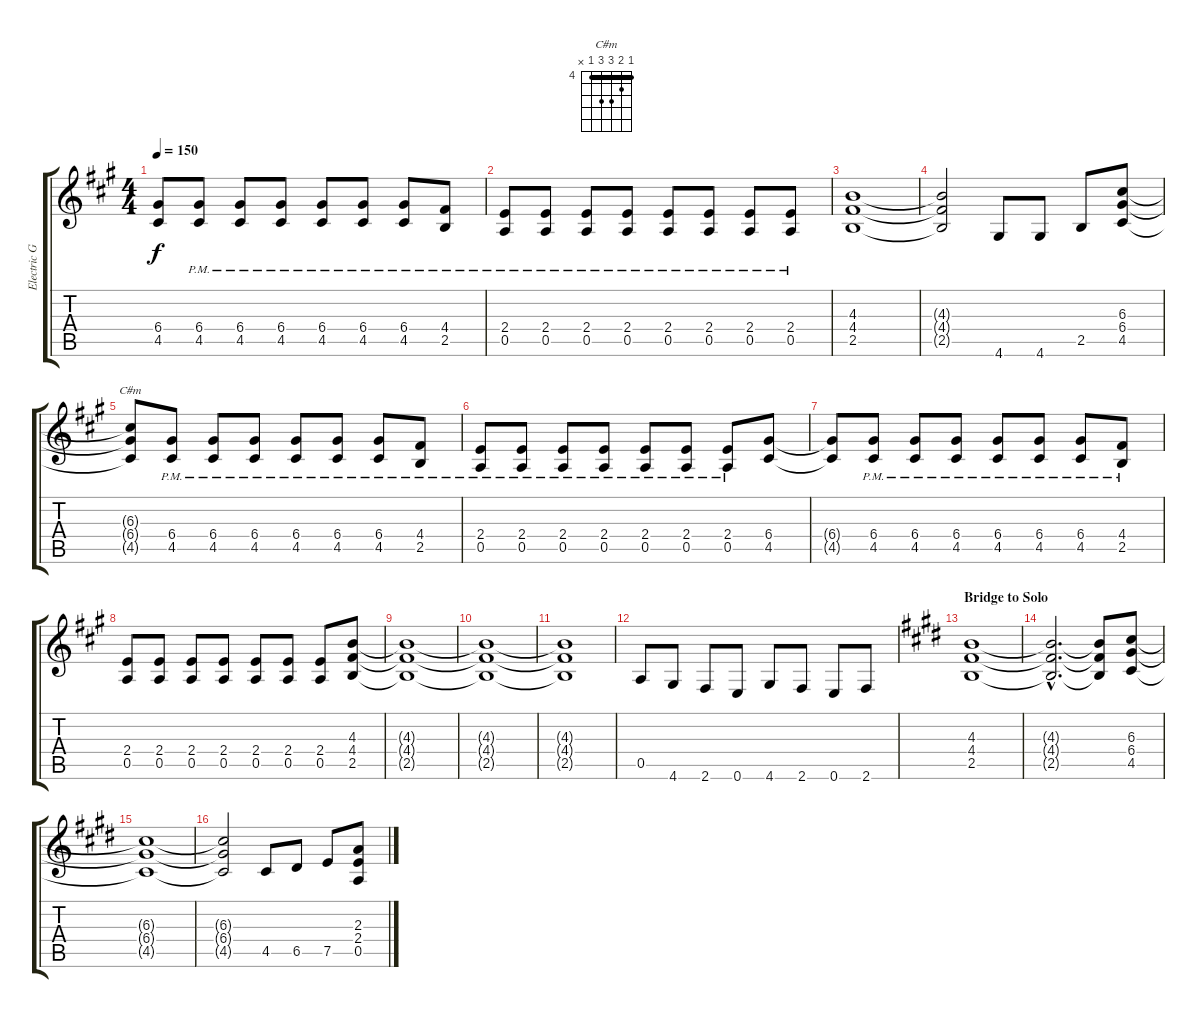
\track ("Electric Guitar 1" "Electric G") {instrument distortionguitar}
\staff {score tabs}
\tuning (E4 B3 G3 D3 A2 E2) {hide}
\chord ("C#m" 4 5 6 6 4 x) {firstfret 4 barre 4}
\ts (4 4)
\tempo 150
\clef g2
\ks f#minor
(6.4{t} 4.5{t}).8{dy f} (6.4{pm} 4.5{pm}).8 (6.4{pm} 4.5{pm}).8 (6.4{pm} 4.5{pm}).8 (6.4{pm} 4.5{pm}).8 (6.4{pm} 4.5{pm}).8 (6.4{pm} 4.5{pm}).8 (4.4{pm} 2.5{pm}).8 |
(2.4{pm} 0.5{pm}).8 (2.4{pm} 0.5{pm}).8 (2.4{pm} 0.5{pm}).8 (2.4{pm} 0.5{pm}).8 (2.4{pm} 0.5{pm}).8 (2.4{pm} 0.5{pm}).8 (2.4{pm} 0.5{pm}).8 (2.4{pm} 0.5{pm}).8 |
(4.3 4.4 2.5).1 |
(4.3{t} 4.4{t} 2.5{t}).2 4.6.8 4.6.8 2.5.8 (6.3 6.4 4.5).8 |
(6.3{t} 6.4{t} 4.5{t}).8{ch "C#m"} (6.4{pm} 4.5{pm}).8 (6.4{pm} 4.5{pm}).8 (6.4{pm} 4.5{pm}).8 (6.4{pm} 4.5{pm}).8 (6.4{pm} 4.5{pm}).8 (6.4{pm} 4.5{pm}).8 (4.4{pm} 2.5{pm}).8 |
(2.4{pm} 0.5{pm}).8 (2.4{pm} 0.5{pm}).8 (2.4{pm} 0.5{pm}).8 (2.4{pm} 0.5{pm}).8 (2.4{pm} 0.5{pm}).8 (2.4{pm} 0.5{pm}).8 (2.4{pm} 0.5{pm}).8 (6.4 4.5).8 |
(6.4{t} 4.5{t}).8 (6.4{pm} 4.5{pm}).8 (6.4{pm} 4.5{pm}).8 (6.4{pm} 4.5{pm}).8 (6.4{pm} 4.5{pm}).8 (6.4{pm} 4.5{pm}).8 (6.4{pm} 4.5{pm}).8 (4.4{pm} 2.5{pm}).8 |
(2.4 0.5).8 (2.4 0.5).8 (2.4 0.5).8 (2.4 0.5).8 (2.4 0.5).8 (2.4 0.5).8 (2.4 0.5).8 (4.3 4.4 2.5).8 |
(4.3{t} 4.4{t} 2.5{t}).1 |
(4.3{t} 4.4{t} 2.5{t}).1 |
(4.3{t} 4.4{t} 2.5{t}).1 |
0.5.8 4.6.8 2.6.8 0.6.8 4.6.8 2.6.8 0.6.8 2.6.8 |
\section ("" "Bridge to Solo")
\ks c#minor
(4.3 4.4 2.5).1 |
(4.3{hac t} 4.4{hac t} 2.5{hac t}).2{d} (4.3{t} 4.4{t} 2.5{t}).8 (6.3 6.4 4.5).8 |
(6.3{t} 6.4{t} 4.5{t}).1 |
(6.3{t} 6.4{t} 4.5{t}).2 4.5.8 6.5.8 7.5.8 (2.3 2.4 0.5).8
